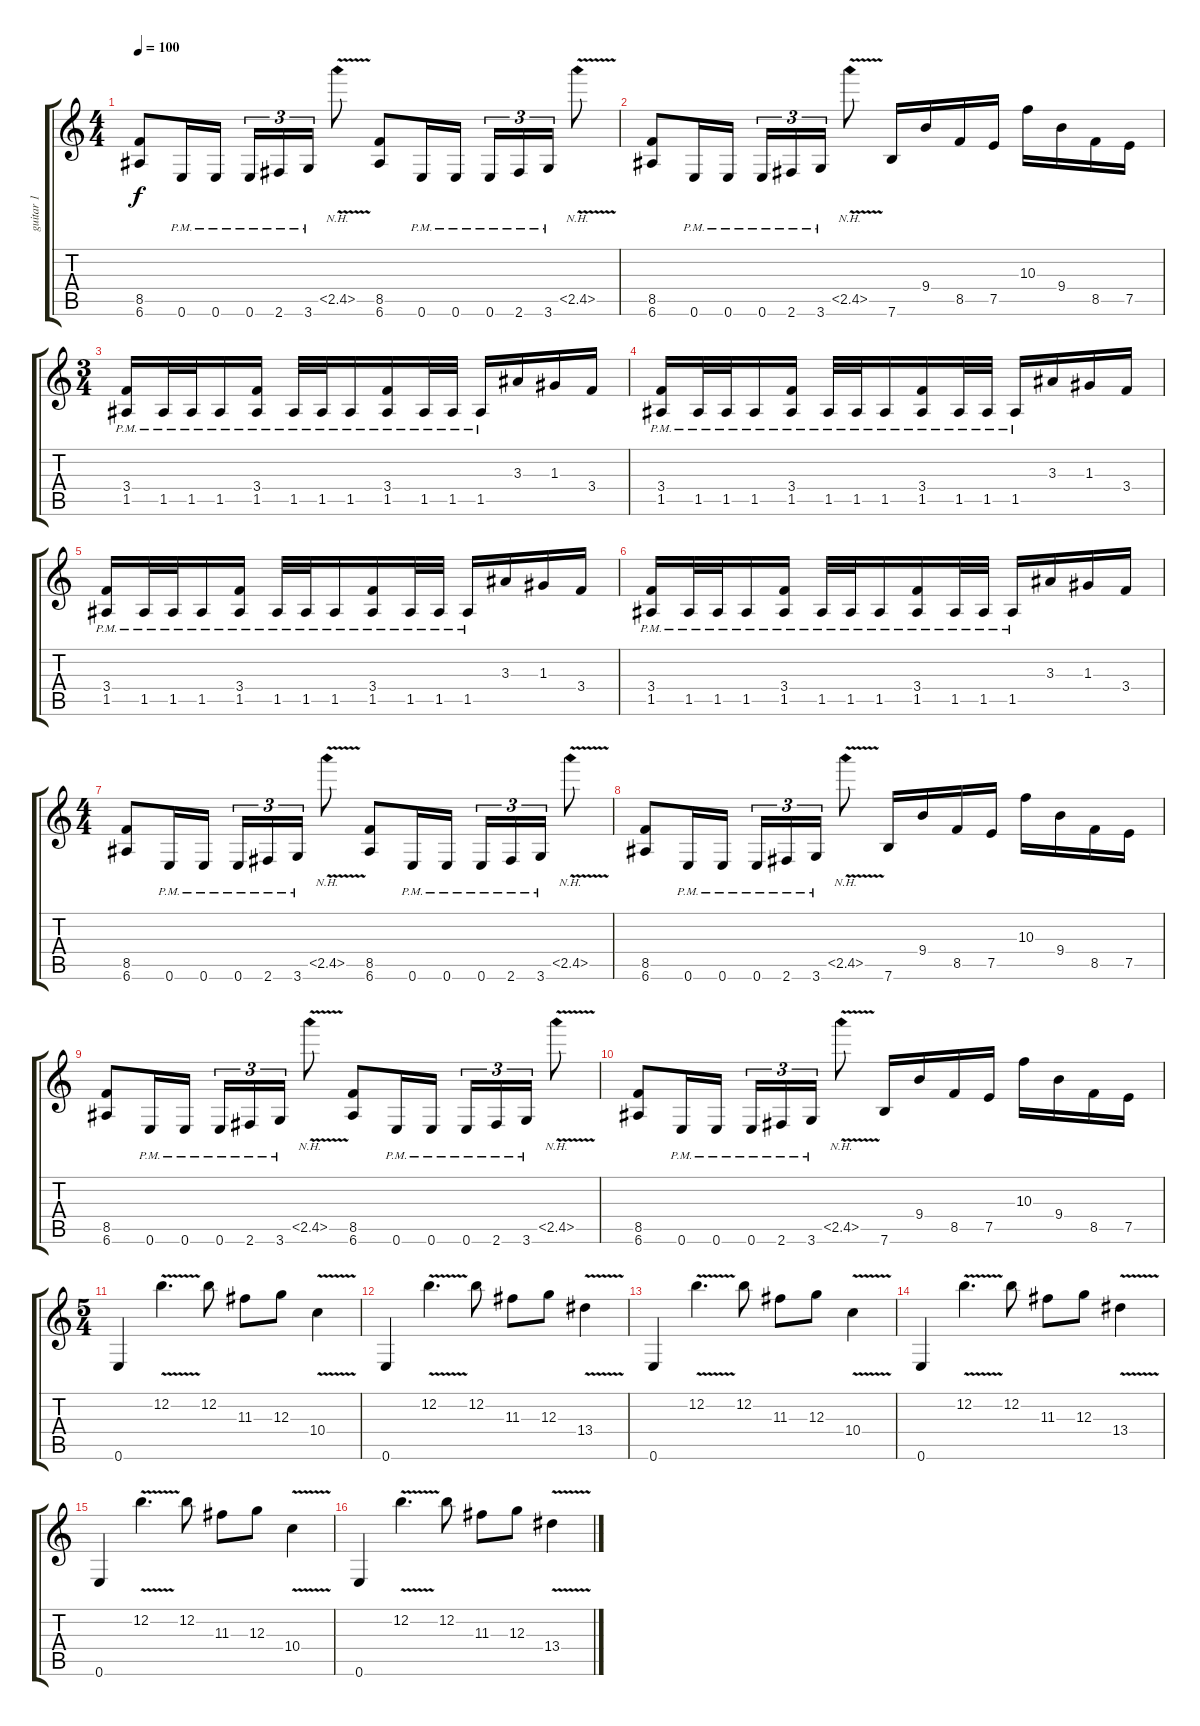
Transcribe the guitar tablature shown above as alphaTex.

\track ("guitar 1" "guitar 1") {instrument distortionguitar}
\staff {score tabs}
\tuning (E4 B3 G3 D3 A2 E2) {hide}
\ts (4 4)
\tempo 100
\clef g2
\ks c
(8.5 6.6).8{dy f} 0.6{pm}.16 0.6{pm}.16 0.6{pm}.16{tu (3 2)} 2.6{pm}.16{tu (3 2)} 3.6{pm}.16{tu (3 2)} 2.5{nh v}.8 (8.5 6.6).8 0.6{pm}.16 0.6{pm}.16 0.6{pm}.16{tu (3 2)} 2.6{pm}.16{tu (3 2)} 3.6{pm}.16{tu (3 2)} 2.5{nh v}.8 |
(8.5 6.6).8 0.6{pm}.16 0.6{pm}.16 0.6{pm}.16{tu (3 2)} 2.6{pm}.16{tu (3 2)} 3.6{pm}.16{tu (3 2)} 2.5{nh v}.8 7.6.16 9.4.16 8.5.16 7.5.16 10.3.16 9.4.16 8.5.16 7.5.16 |
\ts (3 4)
(3.4{pm} 1.5{pm}).16 1.5{pm}.32 1.5{pm}.32 1.5{pm}.16 (3.4{pm} 1.5{pm}).16 1.5{pm}.32 1.5{pm}.32 1.5{pm}.16 (3.4{pm} 1.5{pm}).16 1.5{pm}.32 1.5{pm}.32 1.5{pm}.16 3.3.16 1.3.16 3.4.16 |
(3.4{pm} 1.5{pm}).16 1.5{pm}.32 1.5{pm}.32 1.5{pm}.16 (3.4{pm} 1.5{pm}).16 1.5{pm}.32 1.5{pm}.32 1.5{pm}.16 (3.4{pm} 1.5{pm}).16 1.5{pm}.32 1.5{pm}.32 1.5{pm}.16 3.3.16 1.3.16 3.4.16 |
(3.4{pm} 1.5{pm}).16 1.5{pm}.32 1.5{pm}.32 1.5{pm}.16 (3.4{pm} 1.5{pm}).16 1.5{pm}.32 1.5{pm}.32 1.5{pm}.16 (3.4{pm} 1.5{pm}).16 1.5{pm}.32 1.5{pm}.32 1.5{pm}.16 3.3.16 1.3.16 3.4.16 |
(3.4{pm} 1.5{pm}).16 1.5{pm}.32 1.5{pm}.32 1.5{pm}.16 (3.4{pm} 1.5{pm}).16 1.5{pm}.32 1.5{pm}.32 1.5{pm}.16 (3.4{pm} 1.5{pm}).16 1.5{pm}.32 1.5{pm}.32 1.5{pm}.16 3.3.16 1.3.16 3.4.16 |
\ts (4 4)
(8.5 6.6).8 0.6{pm}.16 0.6{pm}.16 0.6{pm}.16{tu (3 2)} 2.6{pm}.16{tu (3 2)} 3.6{pm}.16{tu (3 2)} 2.5{nh v}.8 (8.5 6.6).8 0.6{pm}.16 0.6{pm}.16 0.6{pm}.16{tu (3 2)} 2.6{pm}.16{tu (3 2)} 3.6{pm}.16{tu (3 2)} 2.5{nh v}.8 |
(8.5 6.6).8 0.6{pm}.16 0.6{pm}.16 0.6{pm}.16{tu (3 2)} 2.6{pm}.16{tu (3 2)} 3.6{pm}.16{tu (3 2)} 2.5{nh v}.8 7.6.16 9.4.16 8.5.16 7.5.16 10.3.16 9.4.16 8.5.16 7.5.16 |
(8.5 6.6).8 0.6{pm}.16 0.6{pm}.16 0.6{pm}.16{tu (3 2)} 2.6{pm}.16{tu (3 2)} 3.6{pm}.16{tu (3 2)} 2.5{nh v}.8 (8.5 6.6).8 0.6{pm}.16 0.6{pm}.16 0.6{pm}.16{tu (3 2)} 2.6{pm}.16{tu (3 2)} 3.6{pm}.16{tu (3 2)} 2.5{nh v}.8 |
(8.5 6.6).8 0.6{pm}.16 0.6{pm}.16 0.6{pm}.16{tu (3 2)} 2.6{pm}.16{tu (3 2)} 3.6{pm}.16{tu (3 2)} 2.5{nh v}.8 7.6.16 9.4.16 8.5.16 7.5.16 10.3.16 9.4.16 8.5.16 7.5.16 |
\ts (5 4)
0.6.4 12.2{v}.4{d} 12.2.8 11.3.8 12.3.8 10.4{v}.4 |
0.6.4 12.2{v}.4{d} 12.2.8 11.3.8 12.3.8 13.4{v}.4 |
0.6.4 12.2{v}.4{d} 12.2.8 11.3.8 12.3.8 10.4{v}.4 |
0.6.4 12.2{v}.4{d} 12.2.8 11.3.8 12.3.8 13.4{v}.4 |
0.6.4 12.2{v}.4{d} 12.2.8 11.3.8 12.3.8 10.4{v}.4 |
0.6.4 12.2{v}.4{d} 12.2.8 11.3.8 12.3.8 13.4{v}.4
